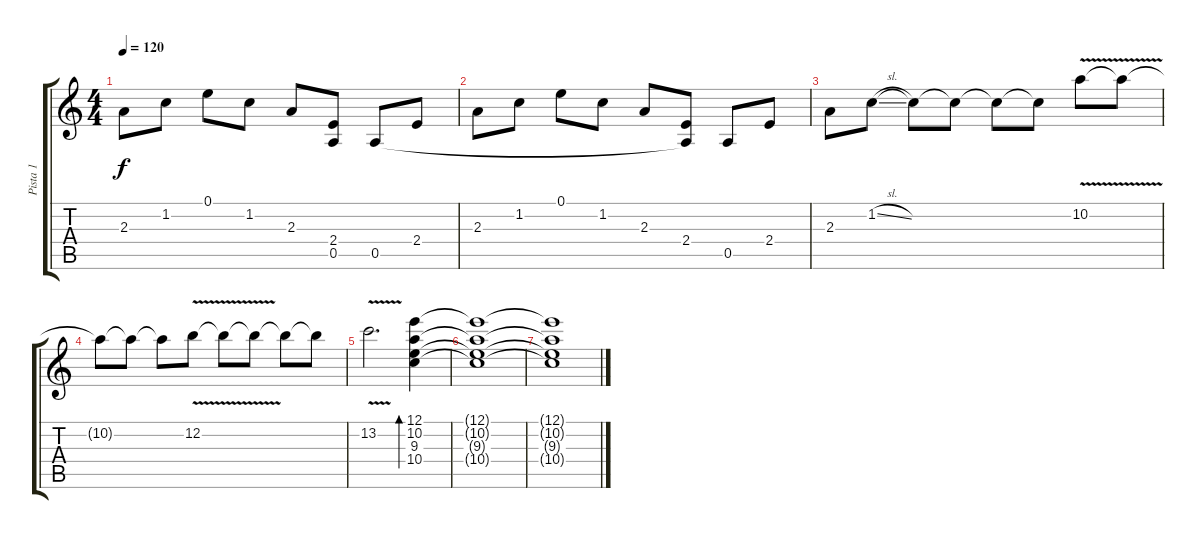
\track ("Pista 1" "Pista 1") {instrument acousticguitarnylon}
\staff {score tabs}
\tuning (E4 B3 G3 D3 A2 E2) {hide}
\ts (4 4)
\tempo 120
\clef g2
\ks c
2.3.8{dy f} 1.2.8 0.1.8 1.2.8 2.3.8 (2.4 0.5{t}).8 0.5.8 2.4.8 |
2.3.8 1.2.8 0.1.8 1.2.8 2.3.8 (2.4 0.5{t}).8 0.5.8 2.4.8 |
2.3.8 1.2{sl}.8 1.2{t}.8 1.2{t}.8 1.2{t}.8 1.2{t}.8 10.2{v}.8 10.2{t}.8 |
10.2{t}.8 10.2{t}.8 10.2{t}.8 12.2{v}.8 12.2{v t}.8 12.2{t}.8 12.2{t}.8 12.2{t}.8 |
13.2{v}.2{d} (12.1 10.2 9.3 10.4).4{bd 480 volume 0} |
(12.1{t} 10.2{t} 9.3{t} 10.4{t}).1 |
(12.1{t} 10.2{t} 9.3{t} 10.4{t}).1
